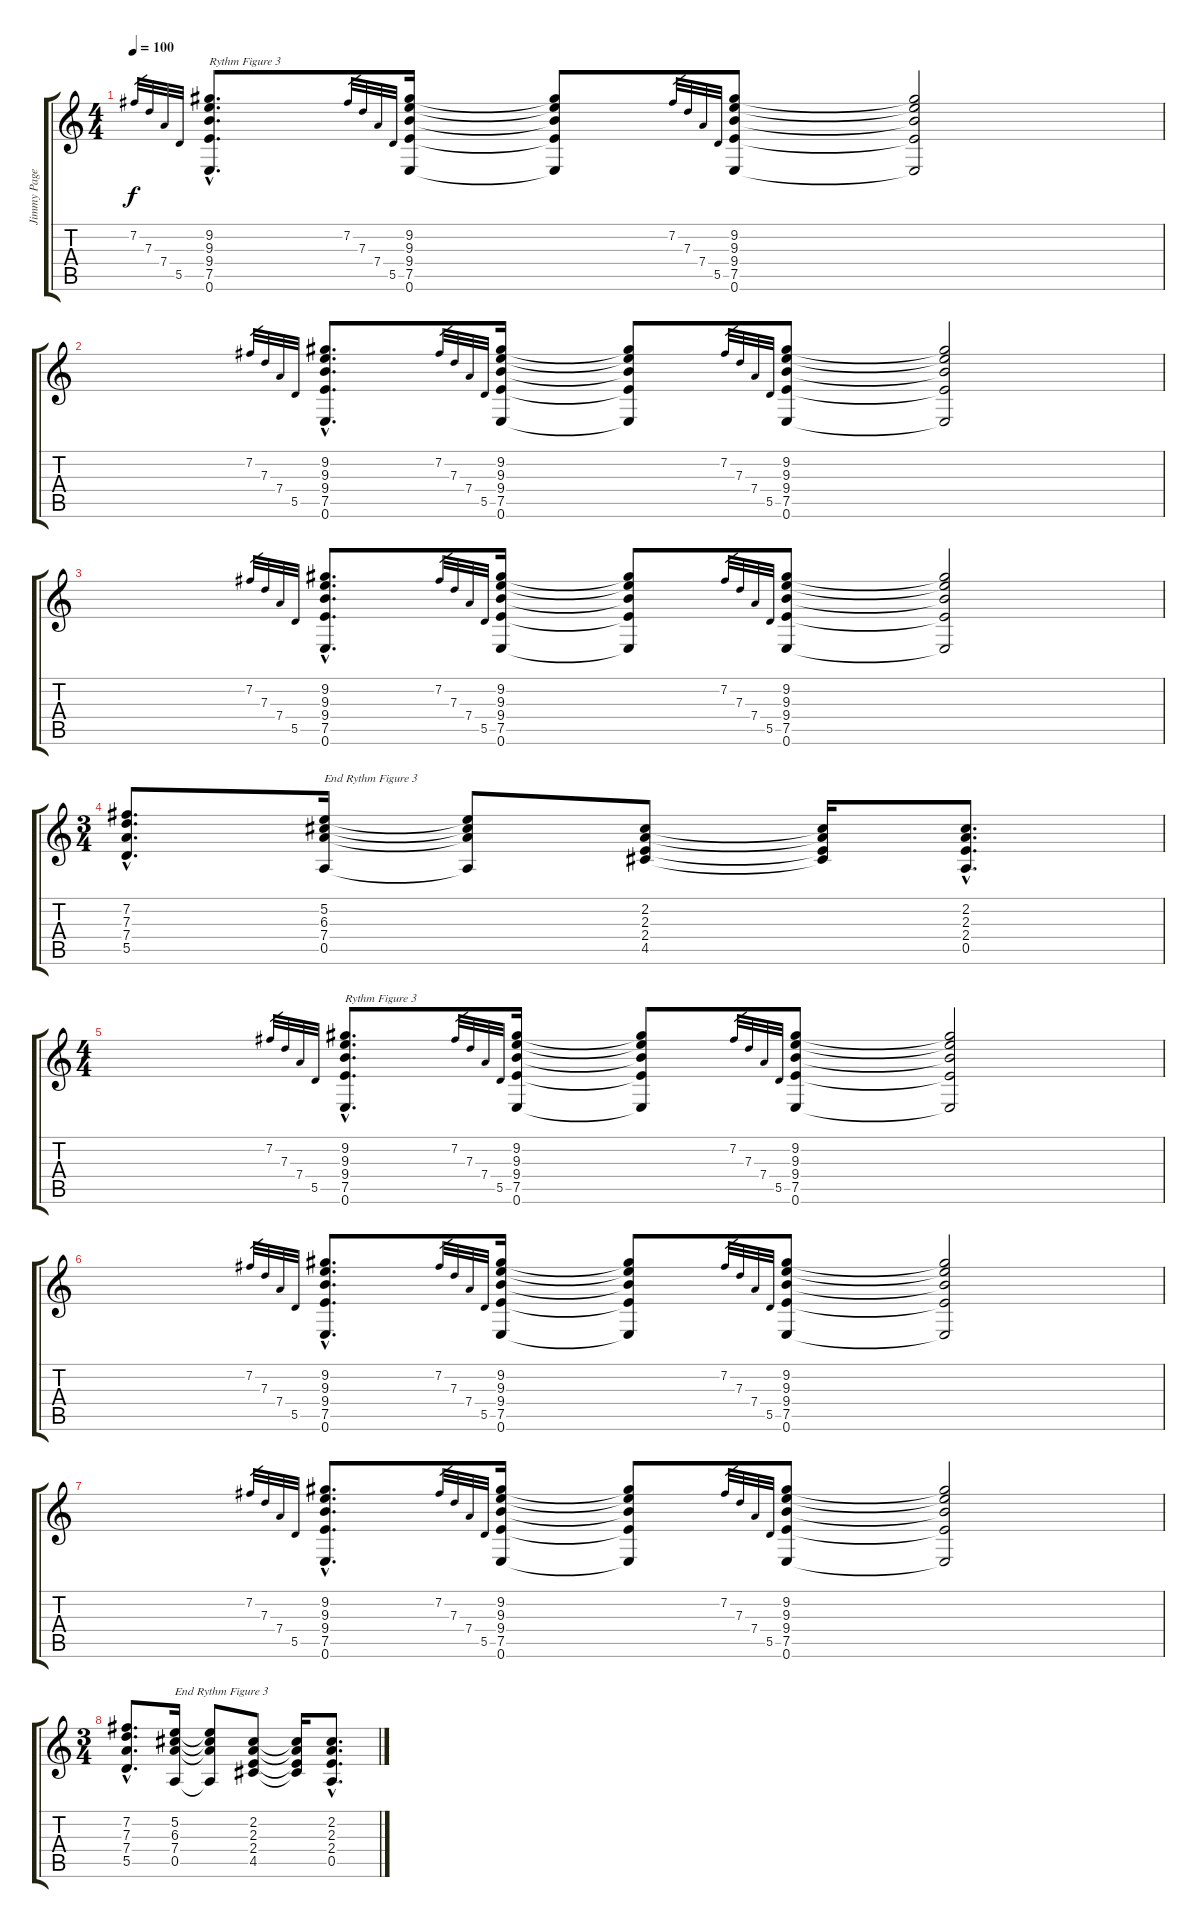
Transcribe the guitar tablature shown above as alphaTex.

\track ("Jimmy Page Guitar " "Jimmy Page") {instrument acousticguitarnylon}
\staff {score tabs}
\tuning (E4 B3 G3 D3 A2 E2) {hide}
\ts (4 4)
\tempo 100
\clef g2
\ks c
7.2.32{gr dy f} 7.3.32{gr} 7.4.32{gr} 5.5.32{gr} (9.2{hac} 9.3{hac} 9.4{hac} 7.5{hac} 0.6{hac}).8{d txt "Rythm Figure 3"} 7.2.32{gr} 7.3.32{gr} 7.4.32{gr} 5.5.32{gr} (9.2 9.3 9.4 7.5 0.6).16 (9.2{t} 9.3{t} 9.4{t} 7.5{t} 0.6{t}).8 7.2.32{gr} 7.3.32{gr} 7.4.32{gr} 5.5.32{gr} (9.2 9.3 9.4 7.5 0.6).8 (9.2{t} 9.3{t} 9.4{t} 7.5{t} 0.6{t}).2 |
7.2.32{gr} 7.3.32{gr} 7.4.32{gr} 5.5.32{gr} (9.2{hac} 9.3{hac} 9.4{hac} 7.5{hac} 0.6{hac}).8{d} 7.2.32{gr} 7.3.32{gr} 7.4.32{gr} 5.5.32{gr} (9.2 9.3 9.4 7.5 0.6).16 (9.2{t} 9.3{t} 9.4{t} 7.5{t} 0.6{t}).8 7.2.32{gr} 7.3.32{gr} 7.4.32{gr} 5.5.32{gr} (9.2 9.3 9.4 7.5 0.6).8 (9.2{t} 9.3{t} 9.4{t} 7.5{t} 0.6{t}).2 |
7.2.32{gr} 7.3.32{gr} 7.4.32{gr} 5.5.32{gr} (9.2{hac} 9.3{hac} 9.4{hac} 7.5{hac} 0.6{hac}).8{d} 7.2.32{gr} 7.3.32{gr} 7.4.32{gr} 5.5.32{gr} (9.2 9.3 9.4 7.5 0.6).16 (9.2{t} 9.3{t} 9.4{t} 7.5{t} 0.6{t}).8 7.2.32{gr} 7.3.32{gr} 7.4.32{gr} 5.5.32{gr} (9.2 9.3 9.4 7.5 0.6).8 (9.2{t} 9.3{t} 9.4{t} 7.5{t} 0.6{t}).2 |
\ts (3 4)
(7.2{hac} 7.3{hac} 7.4{hac} 5.5{hac}).8{d} (5.2 6.3 7.4 0.5).16{txt "End Rythm Figure 3"} (5.2{t} 6.3{t} 7.4{t} 0.5{t}).8 (2.2 2.3 2.4 4.5).8 (2.2{t} 2.3{t} 2.4{t} 4.5{t}).16 (2.2{hac} 2.3{hac} 2.4{hac} 0.5{hac}).8{d} |
\ts (4 4)
7.2.32{gr} 7.3.32{gr} 7.4.32{gr} 5.5.32{gr} (9.2{hac} 9.3{hac} 9.4{hac} 7.5{hac} 0.6{hac}).8{d txt "Rythm Figure 3"} 7.2.32{gr} 7.3.32{gr} 7.4.32{gr} 5.5.32{gr} (9.2 9.3 9.4 7.5 0.6).16 (9.2{t} 9.3{t} 9.4{t} 7.5{t} 0.6{t}).8 7.2.32{gr} 7.3.32{gr} 7.4.32{gr} 5.5.32{gr} (9.2 9.3 9.4 7.5 0.6).8 (9.2{t} 9.3{t} 9.4{t} 7.5{t} 0.6{t}).2 |
7.2.32{gr} 7.3.32{gr} 7.4.32{gr} 5.5.32{gr} (9.2{hac} 9.3{hac} 9.4{hac} 7.5{hac} 0.6{hac}).8{d} 7.2.32{gr} 7.3.32{gr} 7.4.32{gr} 5.5.32{gr} (9.2 9.3 9.4 7.5 0.6).16 (9.2{t} 9.3{t} 9.4{t} 7.5{t} 0.6{t}).8 7.2.32{gr} 7.3.32{gr} 7.4.32{gr} 5.5.32{gr} (9.2 9.3 9.4 7.5 0.6).8 (9.2{t} 9.3{t} 9.4{t} 7.5{t} 0.6{t}).2 |
7.2.32{gr} 7.3.32{gr} 7.4.32{gr} 5.5.32{gr} (9.2{hac} 9.3{hac} 9.4{hac} 7.5{hac} 0.6{hac}).8{d} 7.2.32{gr} 7.3.32{gr} 7.4.32{gr} 5.5.32{gr} (9.2 9.3 9.4 7.5 0.6).16 (9.2{t} 9.3{t} 9.4{t} 7.5{t} 0.6{t}).8 7.2.32{gr} 7.3.32{gr} 7.4.32{gr} 5.5.32{gr} (9.2 9.3 9.4 7.5 0.6).8 (9.2{t} 9.3{t} 9.4{t} 7.5{t} 0.6{t}).2 |
\ts (3 4)
(7.2{hac} 7.3{hac} 7.4{hac} 5.5{hac}).8{d} (5.2 6.3 7.4 0.5).16{txt "End Rythm Figure 3"} (5.2{t} 6.3{t} 7.4{t} 0.5{t}).8 (2.2 2.3 2.4 4.5).8 (2.2{t} 2.3{t} 2.4{t} 4.5{t}).16 (2.2{hac} 2.3{hac} 2.4{hac} 0.5{hac}).8{d}
